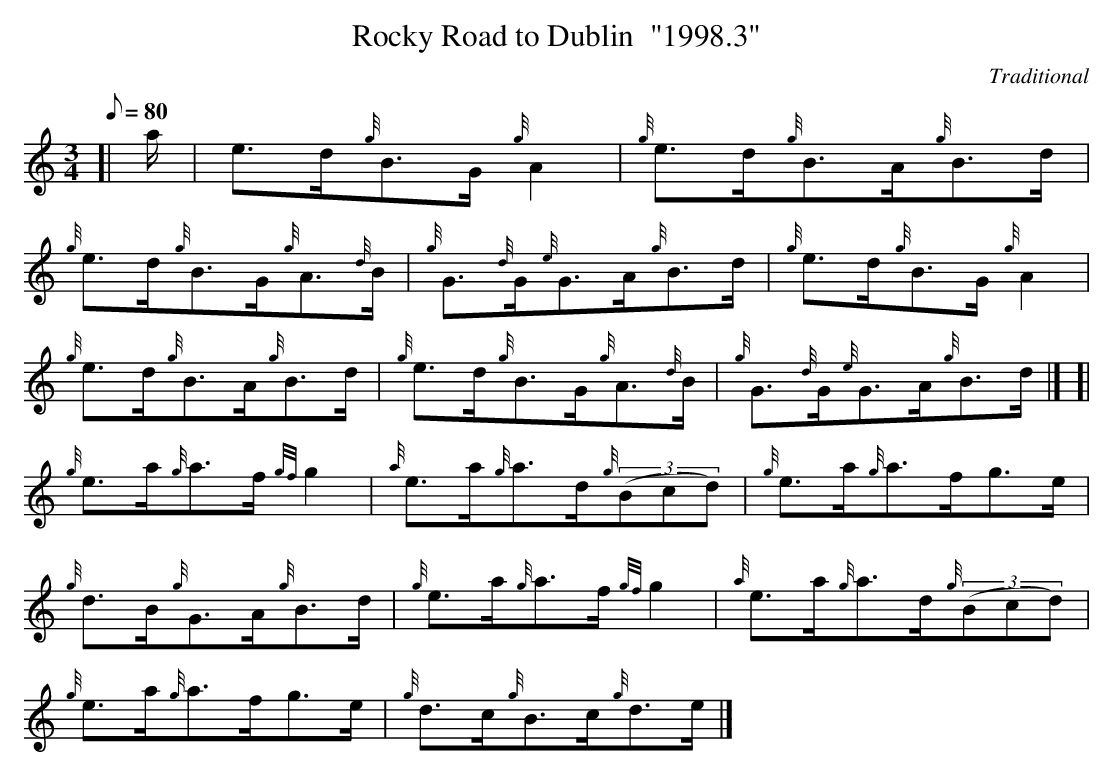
X:1
T:Rocky Road to Dublin  "1998.3"
M:3/4
L:1/8
Q:80
C:Traditional
K:HP
[| a/2|
e3/2d/2{g}B3/2G/2{g}A2|
{g}e3/2d/2{g}B3/2A/2{g}B3/2d/2|  !
{g}e3/2d/2{g}B3/2G/2{g}A3/2{d}B/2|
{g}G3/2{d}G/2{e}G3/2A/2{g}B3/2d/2|
{g}e3/2d/2{g}B3/2G/2{g}A2|  !
{g}e3/2d/2{g}B3/2A/2{g}B3/2d/2|
{g}e3/2d/2{g}B3/2G/2{g}A3/2{d}B/2|
{g}G3/2{d}G/2{e}G3/2A/2{g}B3/2d/2|] [|  !
{g}e3/2a/2{g}a3/2f/2{gf}g2|
{a}e3/2a/2{g}a3/2d/2{g}((3Bcd)|
{g}e3/2a/2{g}a3/2f/2g3/2e/2|  !
{g}d3/2B/2{g}G3/2A/2{g}B3/2d/2|
{g}e3/2a/2{g}a3/2f/2{gf}g2|
{a}e3/2a/2{g}a3/2d/2{g}((3Bcd)|  !
{g}e3/2a/2{g}a3/2f/2g3/2e/2|
{g}d3/2c/2{g}B3/2c/2{g}d3/2e/2|]
